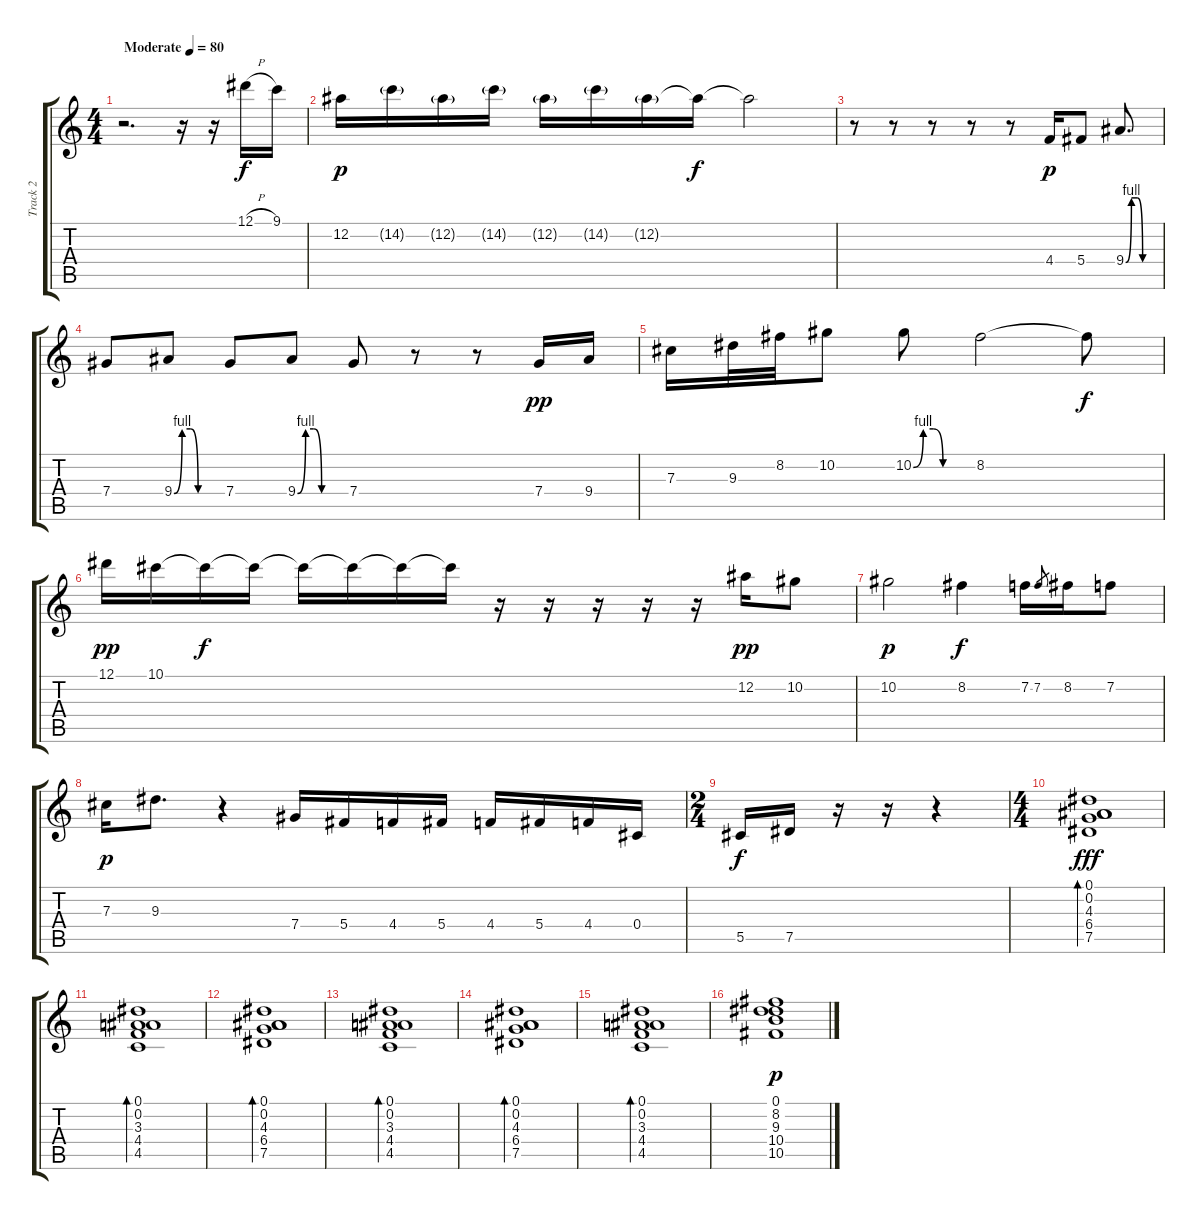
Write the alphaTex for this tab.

\track ("Track 2" "Track 2") {instrument acousticguitarsteel}
\staff {score tabs}
\tuning (Eb4 Bb3 Gb3 Db3 Ab2 Eb2) {hide}
\ts (4 4)
\tempo (80 "Moderate")
\clef g2
\ks c
r.2{d dy f instrument acousticguitarsteel} r.16 r.16 12.1{h}.16 9.1.16 |
12.2.16{dy p} 14.2{g}.16 12.2{g}.16 14.2{g}.16 12.2{g}.16 14.2{g}.16 12.2{g}.16 12.2{t}.16{dy f} 12.2{t}.2 |
r.8 r.8 r.8 r.8 r.8 4.4.16{dy p} 5.4.8 9.4{be (custom 0 0 10 4 20 4 30 0 60 0)}.8{d} |
7.4.8 9.4{be (custom 0 0 10 4 20 4 30 0 60 0)}.8 7.4.8 9.4{be (custom 0 0 10 4 20 4 30 0 60 0)}.8 7.4.8 r.8 r.8 7.4.16{dy pp} 9.4.16 |
7.3.16 9.3.32 8.2.32 10.2.8 10.2{be (custom 0 0 10 4 20 4 30 0 60 0)}.8 8.2.2 8.2{t}.8{dy f} |
12.1.16{dy pp} 10.1.16 10.1{t}.16{dy f} 10.1{t}.16 10.1{t}.16 10.1{t}.16 10.1{t}.16 10.1{t}.16 r.16 r.16 r.16 r.16 r.16 12.2.16{dy pp} 10.2.8 |
10.2.2{dy p} 8.2.4{dy f} 7.2.16 7.2.8{gr} 8.2.16 7.2.8 |
7.3.16{dy p} 9.3.8{d} r.4 7.4.16 5.4.16 4.4.16 5.4.16 4.4.16 5.4.16 4.4.16 0.4.16 |
\ts (2 4)
5.5.16{dy f} 7.5.16 r.16 r.16 r.4 |
\ts (4 4)
(0.1 0.2 4.3 6.4 7.5).1{bd 60 dy fff} |
(0.1 0.2 3.3 4.4 4.5).1{bd 120} |
(0.1 0.2 4.3 6.4 7.5).1{bd 60} |
(0.1 0.2 3.3 4.4 4.5).1{bd 120} |
(0.1 0.2 4.3 6.4 7.5).1{bd 60} |
(0.1 0.2 3.3 4.4 4.5).1{bd 120} |
(0.1 8.2 9.3 10.4 10.5).1{dy p}
